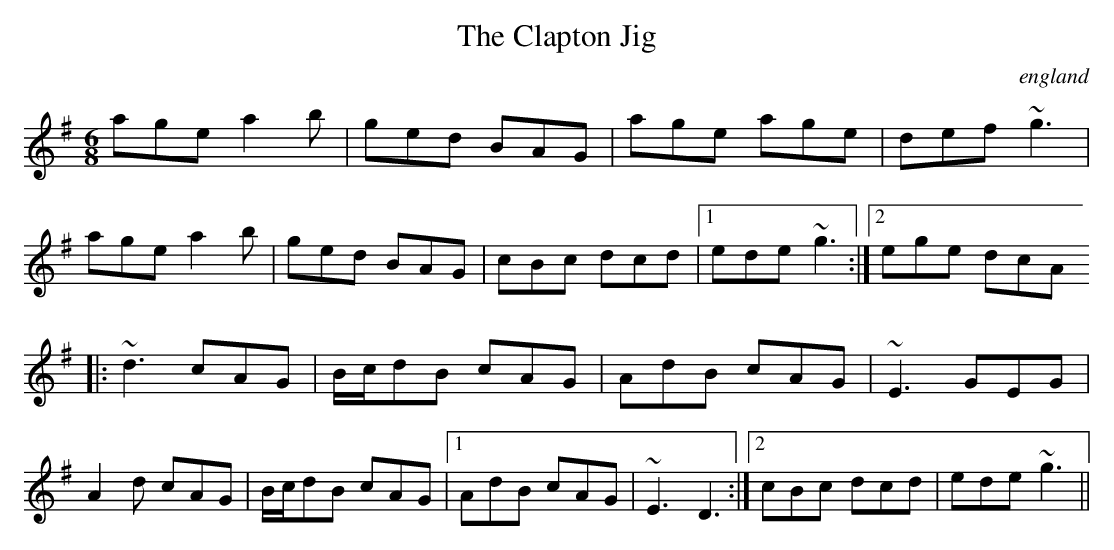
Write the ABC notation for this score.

X:1
T:Clapton Jig, The
O:england
M:6/8
L:1/8
K:Ador
age a2b|ged BAG|age age|def ~g3|
age a2b|ged BAG|cBc dcd|1 ede ~g3:|2 ege dcA
|:~d3 cAG|B/c/dB cAG|AdB cAG|~E3 GEG|
A2d cAG|B/c/dB cAG|1 AdB cAG|~E3 D3:|2 cBc dcd|ede ~g3||
